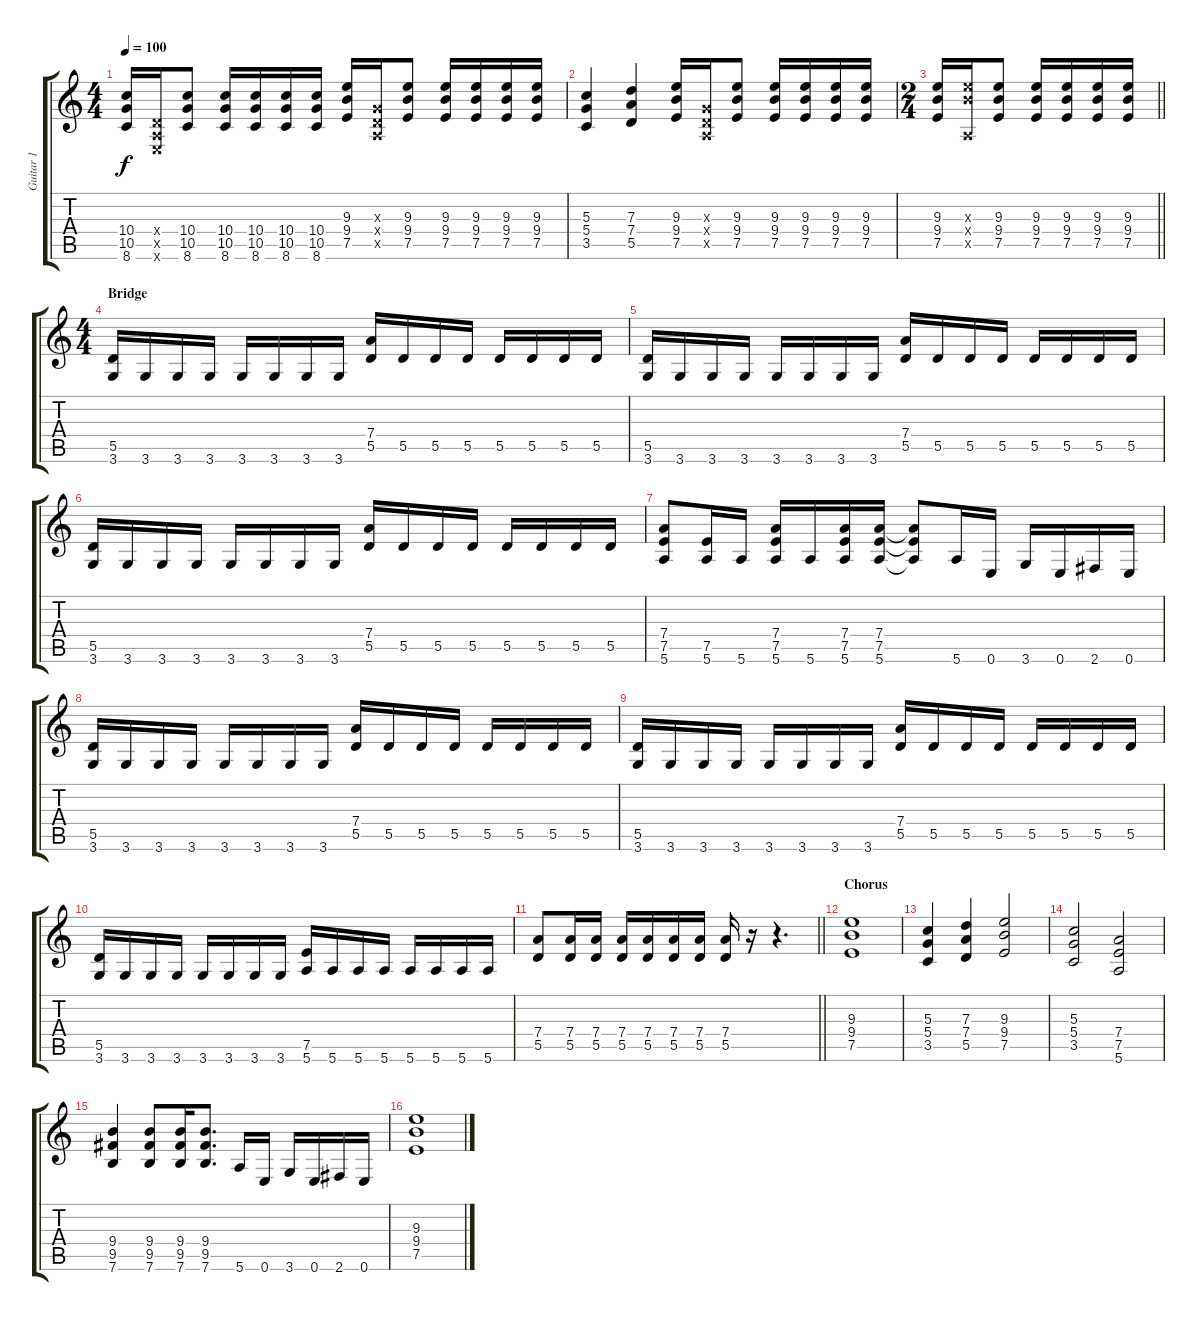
\track ("Guitar 1" "Guitar 1") {instrument distortionguitar}
\staff {score tabs}
\tuning (E4 B3 G3 D3 A2 E2) {hide}
\ts (4 4)
\tempo 100
\clef g2
\ks c
(10.4 10.5 8.6).16{dy f} (0.4{x} 0.5{x} 0.6{x}).16 (10.4 10.5 8.6).8 (10.4 10.5 8.6).16 (10.4 10.5 8.6).16 (10.4 10.5 8.6).16 (10.4 10.5 8.6).16 (9.3 9.4 7.5).16 (0.3{x} 0.4{x} 0.5{x}).16 (9.3 9.4 7.5).8 (9.3 9.4 7.5).16 (9.3 9.4 7.5).16 (9.3 9.4 7.5).16 (9.3 9.4 7.5).16 |
(5.3 5.4 3.5).4 (7.3 7.4 5.5).4 (9.3 9.4 7.5).16 (0.3{x} 0.4{x} 0.5{x}).16 (9.3 9.4 7.5).8 (9.3 9.4 7.5).16 (9.3 9.4 7.5).16 (9.3 9.4 7.5).16 (9.3 9.4 7.5).16 |
\ts (2 4)
\barLineRight lightlight
(9.3 9.4 7.5).16 (9.3{x} 9.4{x} 0.5{x}).16 (9.3 9.4 7.5).8 (9.3 9.4 7.5).16 (9.3 9.4 7.5).16 (9.3 9.4 7.5).16 (9.3 9.4 7.5).16 |
\ts (4 4)
\section ("" "Bridge")
(5.5 3.6).16 3.6.16 3.6.16 3.6.16 3.6.16 3.6.16 3.6.16 3.6.16 (7.4 5.5).16 5.5.16 5.5.16 5.5.16 5.5.16 5.5.16 5.5.16 5.5.16 |
(5.5 3.6).16 3.6.16 3.6.16 3.6.16 3.6.16 3.6.16 3.6.16 3.6.16 (7.4 5.5).16 5.5.16 5.5.16 5.5.16 5.5.16 5.5.16 5.5.16 5.5.16 |
(5.5 3.6).16 3.6.16 3.6.16 3.6.16 3.6.16 3.6.16 3.6.16 3.6.16 (7.4 5.5).16 5.5.16 5.5.16 5.5.16 5.5.16 5.5.16 5.5.16 5.5.16 |
(7.4 7.5 5.6).8 (7.5 5.6).16 5.6.16 (7.4 7.5 5.6).16 5.6.16 (7.4 7.5 5.6).16 (7.4 7.5 5.6).16 (7.4{t} 7.5{t} 5.6{t}).8 5.6.16 0.6.16 3.6.16 0.6.16 2.6.16 0.6.16 |
(5.5 3.6).16 3.6.16 3.6.16 3.6.16 3.6.16 3.6.16 3.6.16 3.6.16 (7.4 5.5).16 5.5.16 5.5.16 5.5.16 5.5.16 5.5.16 5.5.16 5.5.16 |
(5.5 3.6).16 3.6.16 3.6.16 3.6.16 3.6.16 3.6.16 3.6.16 3.6.16 (7.4 5.5).16 5.5.16 5.5.16 5.5.16 5.5.16 5.5.16 5.5.16 5.5.16 |
(5.5 3.6).16 3.6.16 3.6.16 3.6.16 3.6.16 3.6.16 3.6.16 3.6.16 (7.5 5.6).16 5.6.16 5.6.16 5.6.16 5.6.16 5.6.16 5.6.16 5.6.16 |
\barLineRight lightlight
(7.4 5.5).8 (7.4 5.5).16 (7.4 5.5).16 (7.4 5.5).16 (7.4 5.5).16 (7.4 5.5).16 (7.4 5.5).16 (7.4 5.5).16 r.16 r.4{d} |
\section ("" "Chorus")
(9.3 9.4 7.5).1 |
(5.3 5.4 3.5).4 (7.3 7.4 5.5).4 (9.3 9.4 7.5).2 |
(5.3 5.4 3.5).2 (7.4 7.5 5.6).2 |
(9.4 9.5 7.6).4 (9.4 9.5 7.6).8 (9.4 9.5 7.6).16 (9.4 9.5 7.6).8{d} 5.6.16 0.6.16 3.6.16 0.6.16 2.6.16 0.6.16 |
(9.3 9.4 7.5).1
